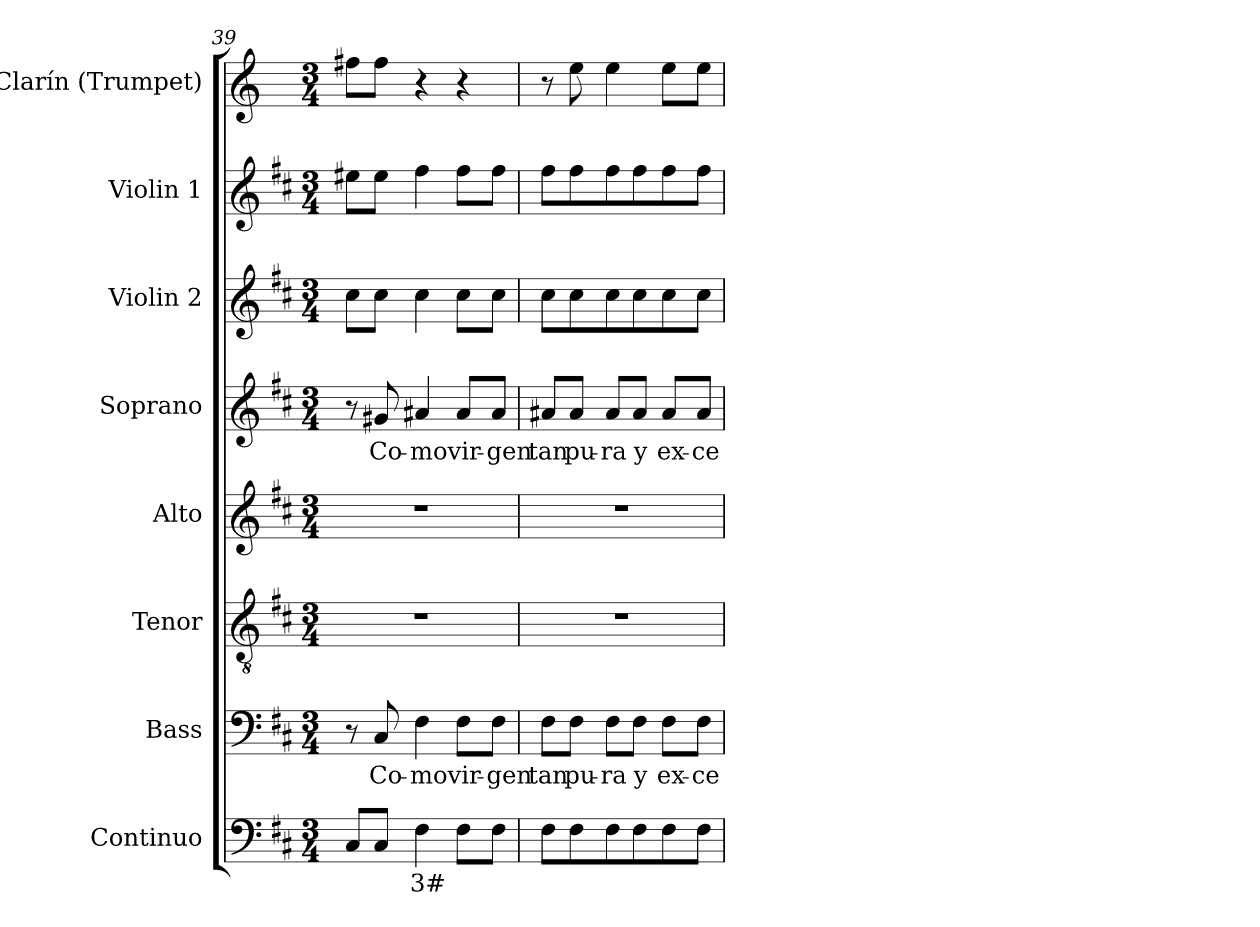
**kern	**text	**kern	**text	**kern	**kern	**kern	**text	**kern	**kern	**kern
*part8	*part8	*part7	*part7	*part6	*part5	*part4	*part4	*part3	*part2	*part1
*staff8	*staff8	*staff7	*staff7	*staff6	*staff5	*staff4	*staff4	*staff3	*staff2	*staff1
*I"Continuo	*	*I"Bass	*	*I"Tenor	*I"Alto	*I"Soprano	*	*I"Violin 2	*I"Violin 1	*I"Clarín (Trumpet)
*I'Cont.	*	*I'B.	*	*I'T.	*I'A.	*I'S.	*	*I'Vln. 2	*I'Vln. 1	*I'Tpt.
!!LO:PB:g=z
*clefF4	*	*clefF4	*	*clefGv2	*clefG2	*clefG2	*	*clefG2	*clefG2	*clefG2
*	*	*	*	*ITrd7c12	*	*	*	*	*	*ITrd-1c-2
*k[f#c#]	*	*k[f#c#]	*	*k[f#c#]	*k[f#c#]	*k[f#c#]	*	*k[f#c#]	*k[f#c#]	*k[f#c#]
*D:	*	*D:	*	*D:	*D:	*D:	*	*D:	*D:	*D:
*M3/4	*	*M3/4	*	*M3/4	*M3/4	*M3/4	*	*M3/4	*M3/4	*M3/4
=39	=39	=39	=39	=39	=39	=39	=39	=39	=39	=39
!	!	!	!	!LO:N:vis=1	!LO:N:vis=1	!	!	!	!	!
8C#i/L	.	8r	.	2.r	2.r	8r	.	8cc#i\L	8ee#Xi\L	8gg#Xi\L
!	!	!	!LO:LY:b:color=#000000	!	!	!	!	!	!	!
!	!	!	!	!	!	!	!LO:LY:b:color=#000000	!	!	!
8C#i/J	.	8C#i/	Co-	.	.	8g#Xi/	Co-	8cc#i\J	8ee#i\J	8gg#i\J
!	!LO:LY:b:color=#000000	!	!	!	!	!	!	!	!	!
!	!	!	!LO:LY:b:color=#000000	!	!	!	!	!	!	!
!	!	!	!	!	!	!	!LO:LY:b:color=#000000	!	!	!
4F#i\	3#	4F#i\	-mo	.	.	4a#Xi/	-mo	4cc#i\	4ff#i\	4r
!	!	!	!LO:LY:b:color=#000000	!	!	!	!	!	!	!
!	!	!	!	!	!	!	!LO:LY:b:color=#000000	!	!	!
8F#i\L	.	8F#i\L	vir-	.	.	8a#i/L	vir-	8cc#i\L	8ff#i\L	4r
!	!	!	!LO:LY:b:color=#000000	!	!	!	!	!	!	!
!	!	!	!	!	!	!	!LO:LY:b:color=#000000	!	!	!
8F#i\J	.	8F#i\J	-gen	.	.	8a#i/J	-gen	8cc#i\J	8ff#i\J	.
=40	=40	=40	=40	=40	=40	=40	=40	=40	=40	=40
!	!	!	!LO:LY:b:color=#000000	!LO:N:vis=1	!LO:N:vis=1	!	!	!	!	!
!	!	!	!	!	!	!	!LO:LY:b:color=#000000	!	!	!
8F#i\L	.	8F#i\L	tan	2.r	2.r	8a#Xi/L	tan	8cc#i\L	8ff#i\L	8r
!	!	!	!LO:LY:b:color=#000000	!	!	!	!	!	!	!
!	!	!	!	!	!	!	!LO:LY:b:color=#000000	!	!	!
8F#i\	.	8F#i\J	pu-	.	.	8a#i/J	pu-	8cc#i\	8ff#i\	8ff#i\
!	!	!	!LO:LY:b:color=#000000	!	!	!	!	!	!	!
!	!	!	!	!	!	!	!LO:LY:b:color=#000000	!	!	!
8F#i\	.	8F#i\L	-ra	.	.	8a#i/L	-ra	8cc#i\	8ff#i\	4ff#i\
!	!	!	!LO:LY:b:color=#000000	!	!	!	!	!	!	!
!	!	!	!	!	!	!	!LO:LY:b:color=#000000	!	!	!
8F#i\	.	8F#i\J	y	.	.	8a#i/J	y	8cc#i\	8ff#i\	.
!	!	!	!LO:LY:b:color=#000000	!	!	!	!	!	!	!
!	!	!	!	!	!	!	!LO:LY:b:color=#000000	!	!	!
8F#i\	.	8F#i\L	ex-	.	.	8a#i/L	ex-	8cc#i\	8ff#i\	8ff#i\L
!	!	!	!LO:LY:b:color=#000000	!	!	!	!	!	!	!
!	!	!	!	!	!	!	!LO:LY:b:color=#000000	!	!	!
8F#i\J	.	8F#i\J	-ce-	.	.	8a#i/J	-ce-	8cc#i\J	8ff#i\J	8ff#i\J
=	=	=	=	=	=	=	=	=	=	=
*-	*-	*-	*-	*-	*-	*-	*-	*-	*-	*-
